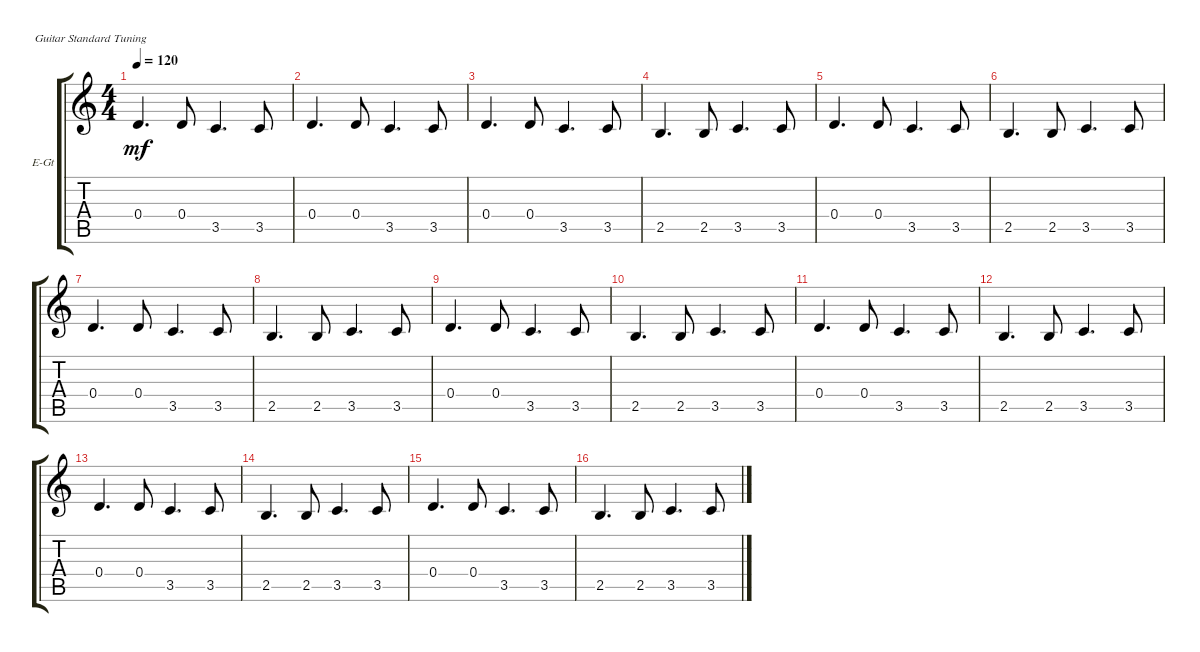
\defaultSystemsLayout 4
\bracketExtendMode groupsimilarinstruments
\firstSystemTrackNameOrientation horizontal
\otherSystemsTrackNameOrientation horizontal
\track ("Фиолетовый 2" "E-Gt") {solo instrument electricguitarclean}
\staff {score tabs}
\tuning (E4 B3 G3 D3 A2 E2)
\ts (4 4)
\tempo 120
\clef g2
\ks c
0.4.4{d dy mf} 0.4.8 3.5.4{d} 3.5.8 |
0.4.4{d} 0.4.8 3.5.4{d} 3.5.8 |
0.4.4{d} 0.4.8 3.5.4{d} 3.5.8 |
2.5.4{d} 2.5.8 3.5.4{d} 3.5.8 |
0.4.4{d} 0.4.8 3.5.4{d} 3.5.8 |
2.5.4{d} 2.5.8 3.5.4{d} 3.5.8 |
0.4.4{d} 0.4.8 3.5.4{d} 3.5.8 |
2.5.4{d} 2.5.8 3.5.4{d} 3.5.8 |
0.4.4{d} 0.4.8 3.5.4{d} 3.5.8 |
2.5.4{d} 2.5.8 3.5.4{d} 3.5.8 |
0.4.4{d} 0.4.8 3.5.4{d} 3.5.8 |
2.5.4{d} 2.5.8 3.5.4{d} 3.5.8 |
0.4.4{d} 0.4.8 3.5.4{d} 3.5.8 |
2.5.4{d} 2.5.8 3.5.4{d} 3.5.8 |
0.4.4{d} 0.4.8 3.5.4{d} 3.5.8 |
2.5.4{d} 2.5.8 3.5.4{d} 3.5.8
